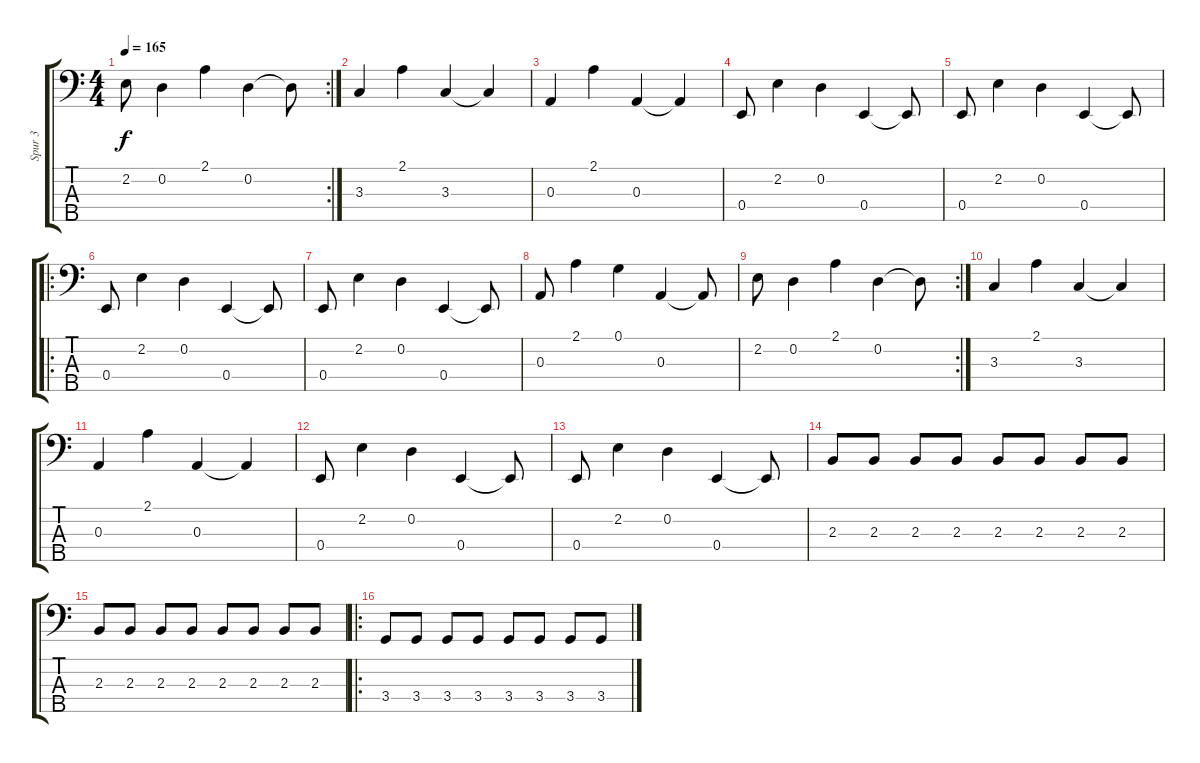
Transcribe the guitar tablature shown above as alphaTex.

\track ("Spur 3" "Spur 3") {instrument electricbassfinger}
\staff {score tabs}
\tuning (G2 D2 A1 E1 B0) {hide}
\rc 2
\ts (4 4)
\tempo 165
\clef f4
\ks c
2.2.8{dy f} 0.2.4 2.1.4 0.2.4 0.2{t}.8 |
3.3.4 2.1.4 3.3.4 3.3{t}.4 |
0.3.4 2.1.4 0.3.4 0.3{t}.4 |
0.4.8 2.2.4 0.2.4 0.4.4 0.4{t}.8 |
0.4.8 2.2.4 0.2.4 0.4.4 0.4{t}.8 |
\ro
0.4.8 2.2.4 0.2.4 0.4.4 0.4{t}.8 |
0.4.8 2.2.4 0.2.4 0.4.4 0.4{t}.8 |
0.3.8 2.1.4 0.1.4 0.3.4 0.3{t}.8 |
\rc 2
2.2.8 0.2.4 2.1.4 0.2.4 0.2{t}.8 |
3.3.4 2.1.4 3.3.4 3.3{t}.4 |
0.3.4 2.1.4 0.3.4 0.3{t}.4 |
0.4.8 2.2.4 0.2.4 0.4.4 0.4{t}.8 |
0.4.8 2.2.4 0.2.4 0.4.4 0.4{t}.8 |
2.3.8 2.3.8 2.3.8 2.3.8 2.3.8 2.3.8 2.3.8 2.3.8 |
2.3.8 2.3.8 2.3.8 2.3.8 2.3.8 2.3.8 2.3.8 2.3.8 |
\ro
3.4.8 3.4.8 3.4.8 3.4.8 3.4.8 3.4.8 3.4.8 3.4.8
